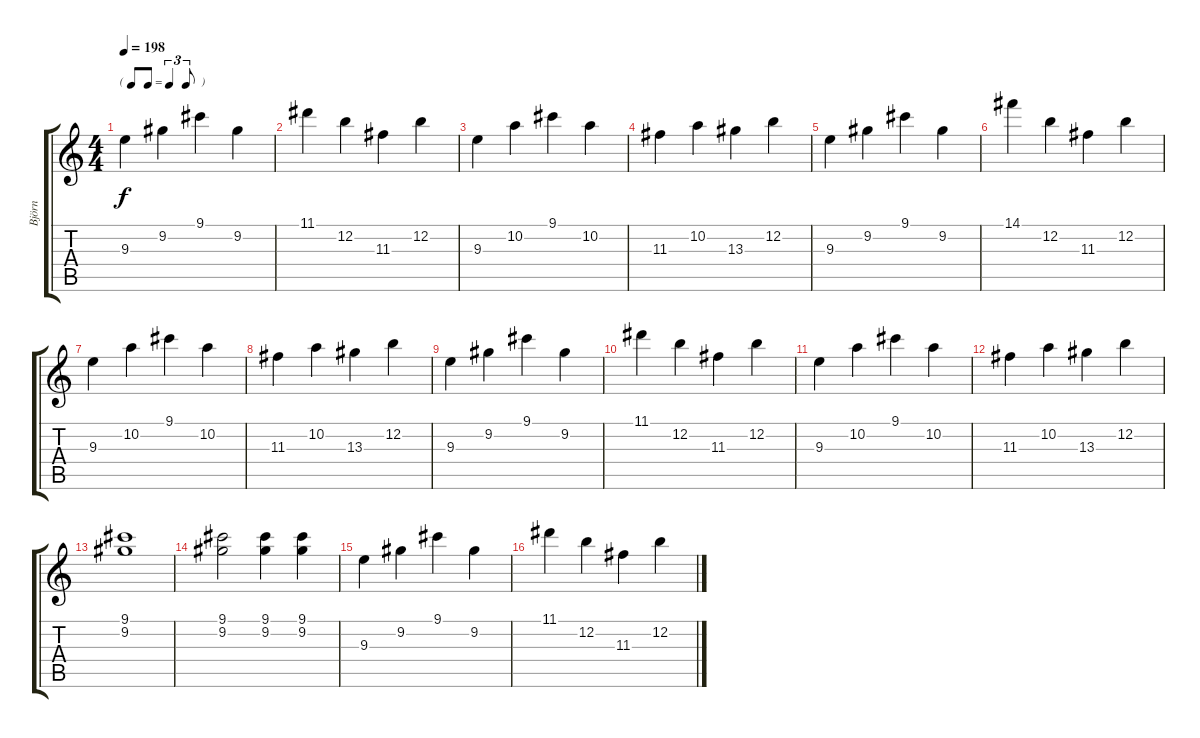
\track ("Björn" "Björn") {instrument overdrivenguitar}
\staff {score tabs}
\tuning (E4 B3 G3 D3 A2 E2) {hide}
\ts (4 4)
\tf triplet8th
\tempo 198
\clef g2
\ks c
9.3.4{dy f} 9.2.4 9.1.4 9.2.4 |
11.1.4 12.2.4 11.3.4 12.2.4 |
9.3.4 10.2.4 9.1.4 10.2.4 |
11.3.4 10.2.4 13.3.4 12.2.4 |
9.3.4 9.2.4 9.1.4 9.2.4 |
14.1.4 12.2.4 11.3.4 12.2.4 |
9.3.4 10.2.4 9.1.4 10.2.4 |
11.3.4 10.2.4 13.3.4 12.2.4 |
9.3.4 9.2.4 9.1.4 9.2.4 |
11.1.4 12.2.4 11.3.4 12.2.4 |
9.3.4 10.2.4 9.1.4 10.2.4 |
11.3.4 10.2.4 13.3.4 12.2.4 |
(9.1 9.2).1 |
(9.1 9.2).2 (9.1 9.2).4 (9.1 9.2).4 |
9.3.4 9.2.4 9.1.4 9.2.4 |
11.1.4 12.2.4 11.3.4 12.2.4
